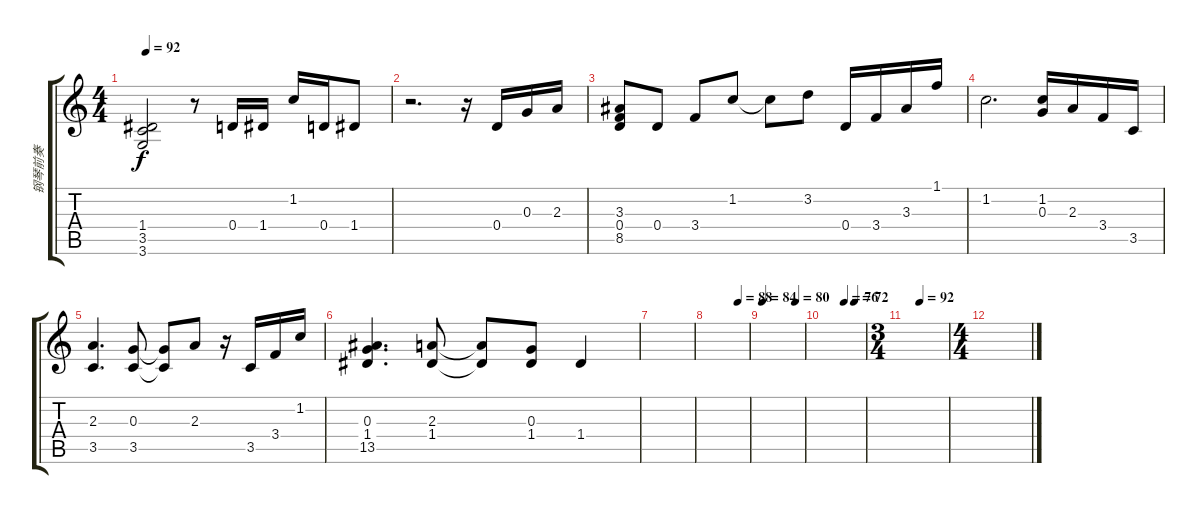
\track ("钢琴前奏" "钢琴前奏") {instrument acousticgrandpiano}
\staff {score tabs}
\tuning (E5 B4 G4 D4 A3 E3) {hide}
\ts (4 4)
\tempo 92
\clef g2
\ks c
(1.4 3.5 3.6).2{dy f instrument acousticgrandpiano} r.8 0.4.16 1.4.16 1.2.16 0.4.16 1.4.8 |
r.2{d} r.16 0.4.16 0.3.16 2.3.16 |
(3.3 0.4 8.5).8 0.4.8 3.4.8 1.2.8 1.2{t}.8 3.2.8 0.4.16 3.4.16 3.3.16 1.1.16 |
1.2.2{d} (1.2 0.3).16 2.3.16 3.4.16 3.5.16 |
(2.3 3.5).4{d} (0.3 3.5).8 (0.3{t} 3.5{t}).8 2.3.8 r.16 3.5.16 3.4.16 1.2.16 |
(0.3 1.4 13.5).4{d} (2.3 1.4).8 (2.3{t} 1.4{t}).8 (0.3 1.4).8 1.4.4 |
|
\tempo (88 0.75)
|
\tempo 84
\tempo (80 0.796875)
|
\tempo (76 0.5)
\tempo (72 0.75)
|
\ts (3 4)
\tempo (92 0.3333333333333333)
|
\ts (4 4)
